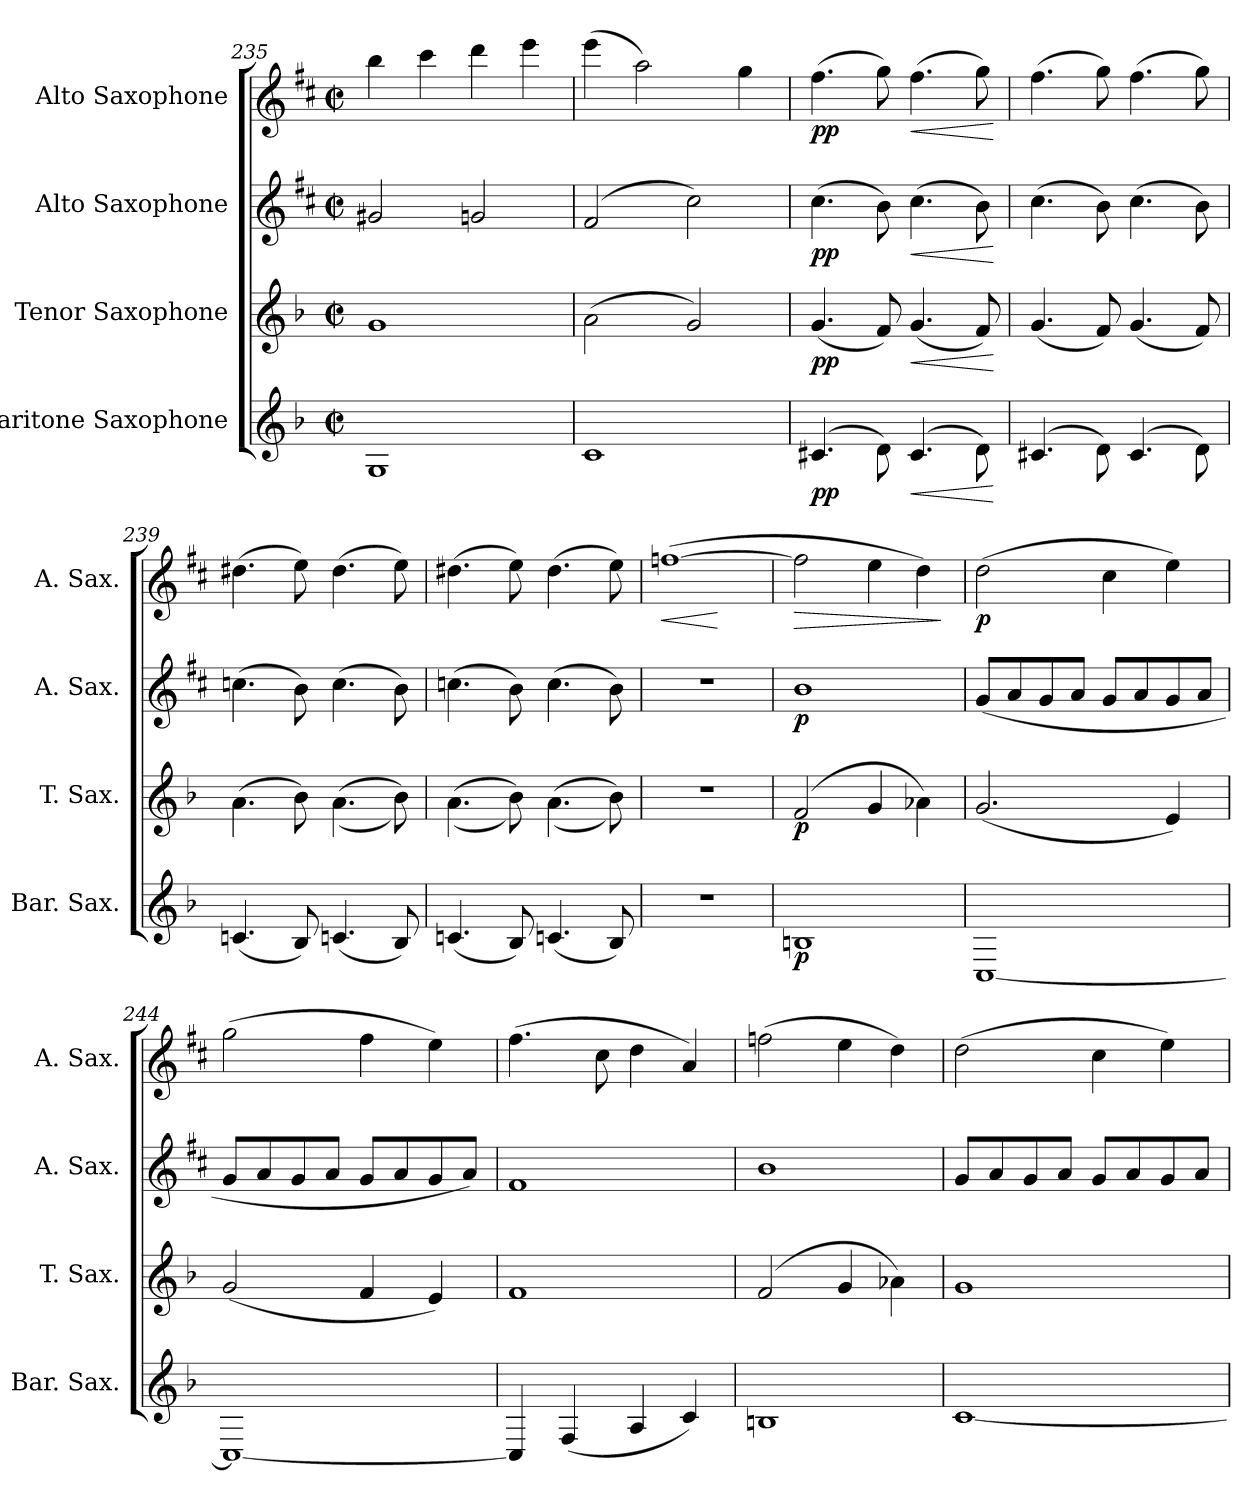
**kern	**dynam	**kern	**dynam	**kern	**dynam	**kern	**dynam
*part4	*part4	*part3	*part3	*part2	*part2	*part1	*part1
*staff4	*staff4	*staff3	*staff3	*staff2	*staff2	*staff1	*staff1
*I"Baritone Saxophone	*	*I"Tenor Saxophone	*	*I"Alto Saxophone	*	*I"Alto Saxophone	*
*I'Bar. Sax.	*	*I'T. Sax.	*	*I'A. Sax.	*	*I'A. Sax.	*
*clefG2	*	*clefG2	*	*clefG2	*	*clefG2	*
*ITrd12c21	*	*ITrd8c14	*	*ITrd5c9	*	*ITrd5c9	*
*k[b-]	*	*k[b-]	*	*k[b-]	*	*k[b-]	*
*M2/2	*	*M2/2	*	*M2/2	*	*M2/2	*
*met(c|)	*	*met(c|)	*	*met(c|)	*	*met(c|)	*
=235	=235	=235	=235	=235	=235	=235	=235
1GG	.	1G	.	2Bn/	.	4dd\	.
.	.	.	.	.	.	4ee\	.
.	.	.	.	2B-X/	.	4ff\	.
.	.	.	.	.	.	4gg\	.
=236	=236	=236	=236	=236	=236	=236	=236
1C	.	(2A\	.	(2A/	.	(4gg\	.
.	.	.	.	.	.	2cc\)	.
.	.	2G/)	.	2e\)	.	.	.
.	.	.	.	.	.	4b-\	.
=237	=237	=237	=237	=237	=237	=237	=237
!	!LO:DY:b	!	!LO:DY:b	!	!LO:DY:b	!	!LO:DY:b
(4.C#X/	pp	(4.G/	pp	(4.e\	pp	(4.a\	pp
8D\)	.	8F/)	.	8d\)	.	8b-\)	.
!	!LO:HP:b	!	!LO:HP:b	!	!LO:HP:b	!	!LO:HP:b
(4.C#/	<	(4.G/	<	(4.e\	<	(4.a\	<
8D\)	.	8F/)	.	8d\)	.	8b-\)	.
.	[	.	[	.	[	.	[
=238	=238	=238	=238	=238	=238	=238	=238
(4.C#X/	.	(4.G/	.	(4.e\	.	(4.a\	.
8D\)	.	8F/)	.	8d\)	.	8b-\)	.
(4.C#/	.	(4.G/	.	(4.e\	.	(4.a\	.
8D\)	.	8F/)	.	8d\)	.	8b-\)	.
=239	=239	=239	=239	=239	=239	=239	=239
(4.Cn/	.	(4.A\	.	(4.e-X\	.	(4.f#X\	.
8BB-/)	.	8B-\)	.	8d\)	.	8g\)	.
(4.Cn/	.	((4.A\	.	(4.e-\	.	(4.f#\	.
8BB-/)	.	8B-\))	.	8d\)	.	8g\)	.
!!LO:LB:g=z
=240	=240	=240	=240	=240	=240	=240	=240
(4.Cn/	.	((4.A\	.	(4.e-X\	.	(4.f#X\	.
8BB-/)	.	8B-\))	.	8d\)	.	8g\)	.
(4.Cn/	.	((4.A\	.	(4.e-\	.	(4.f#\	.
8BB-/)	.	8B-\))	.	8d\)	.	8g\)	.
=241	=241	=241	=241	=241	=241	=241	=241
!	!	!	!	!	!	!	!LO:HP:b
1r	.	1r	.	1r	.	([1a-X	<
.	.	.	.	.	.	.	[
=242	=242	=242	=242	=242	=242	=242	=242
!	!LO:DY:b	!	!LO:DY:b	!	!LO:DY:b	!	!LO:HP:b
1BBn	p	(2F/	p	1d	p	2a-\]	>
.	.	4G/	.	.	.	4g\	.
.	.	4A-X\)	.	.	.	4f\)	.
.	.	.	.	.	.	.	]
=243	=243	=243	=243	=243	=243	=243	=243
!	!	!	!	!	!	!	!LO:DY:b
[1CC	.	(2.G/	.	(8B-/L	.	(2f\	p
.	.	.	.	8c/	.	.	.
.	.	.	.	8B-/	.	.	.
.	.	.	.	8c/J	.	.	.
.	.	.	.	8B-/L	.	4e\	.
.	.	.	.	8c/	.	.	.
.	.	4E/)	.	8B-/	.	4g\)	.
.	.	.	.	8c/J	.	.	.
=244	=244	=244	=244	=244	=244	=244	=244
1CC_	.	(2G/	.	8B-/L	.	(2b-\	.
.	.	.	.	8c/	.	.	.
.	.	.	.	8B-/	.	.	.
.	.	.	.	8c/J	.	.	.
.	.	4F/	.	8B-/L	.	4a\	.
.	.	.	.	8c/	.	.	.
.	.	4E/)	.	8B-/	.	4g\)	.
.	.	.	.	8c/J)	.	.	.
=245	=245	=245	=245	=245	=245	=245	=245
4CC/]	.	1F	.	1A	.	(4.a\	.
(4FF/	.	.	.	.	.	.	.
.	.	.	.	.	.	8e\	.
4AA/	.	.	.	.	.	4f\	.
4C/)	.	.	.	.	.	4c/)	.
!!LO:LB:g=z
=246	=246	=246	=246	=246	=246	=246	=246
1BBn	.	(2F/	.	1d	.	(2a-X\	.
.	.	4G/	.	.	.	4g\	.
.	.	4A-X\)	.	.	.	4f\)	.
=247	=247	=247	=247	=247	=247	=247	=247
[1C	.	1G	.	8B-/L	.	(2f\	.
.	.	.	.	8c/	.	.	.
.	.	.	.	8B-/	.	.	.
.	.	.	.	8c/J	.	.	.
.	.	.	.	8B-/L	.	4e\	.
.	.	.	.	8c/	.	.	.
.	.	.	.	8B-/	.	4g\)	.
.	.	.	.	8c/J	.	.	.
=	=	=	=	=	=	=	=
*-	*-	*-	*-	*-	*-	*-	*-
